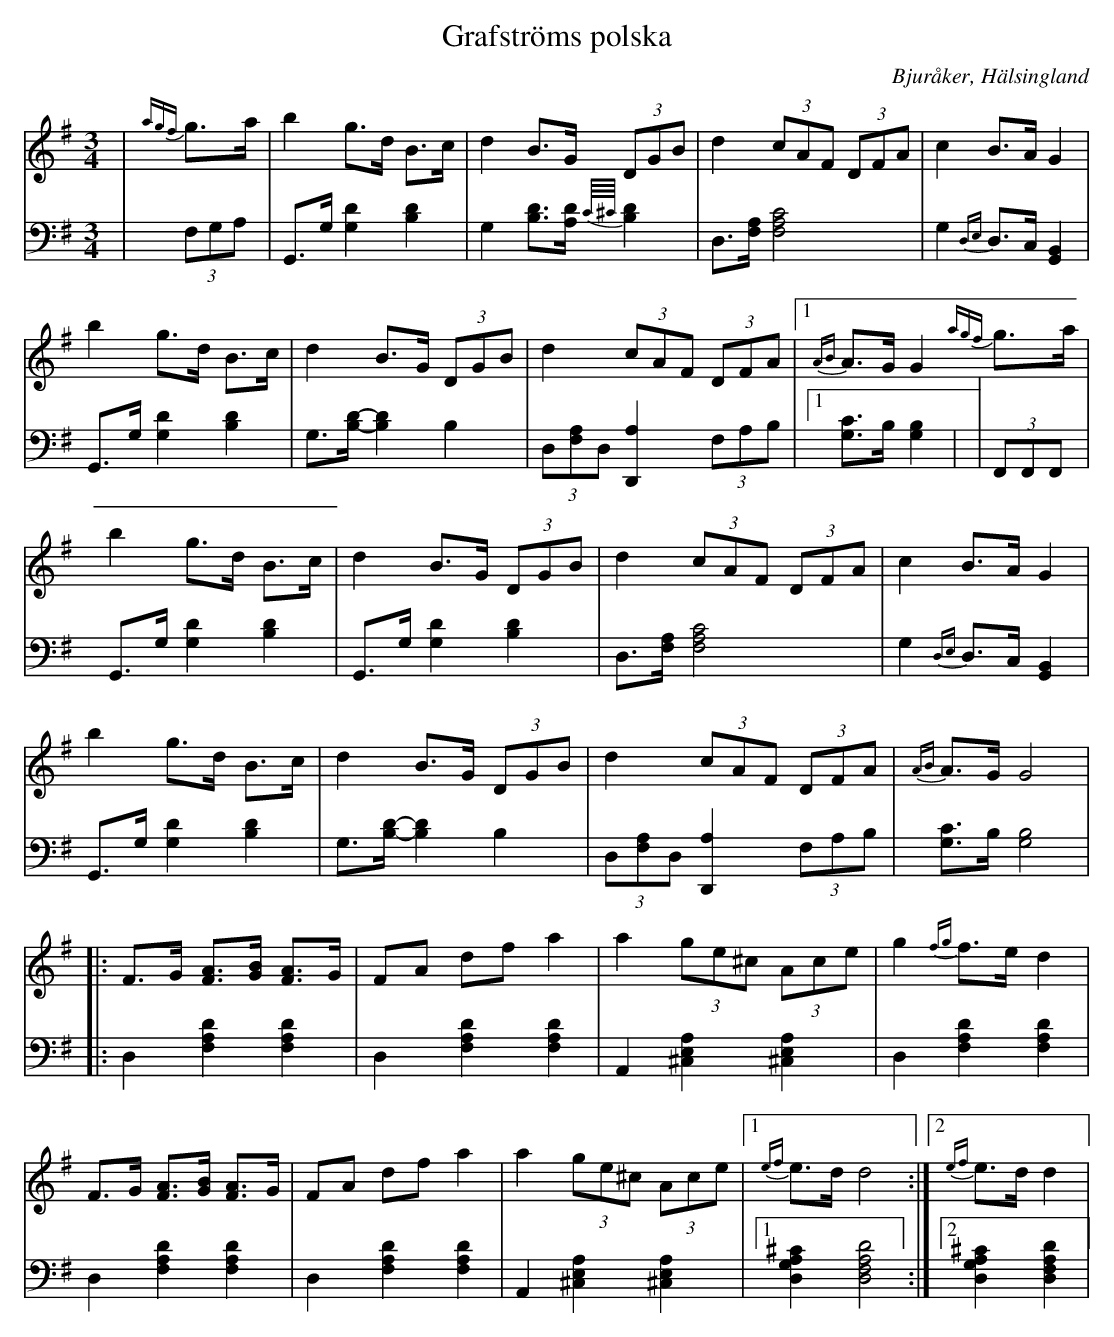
X:1
T: Grafströms polska
O: Bjuråker, Hälsingland
M: 3/4
L: 1/8
K: G
V:1
V:2
V: 1
|{agf}g>a|b2 g>d B>c|d2 B>G (3DGB|d2 (3cAF (3DFA|c2 B>A G2|
b2 g>d B>c|d2 B>G (3DGB|d2 (3cAF (3DFA|1 {AB}A>G G2{agf}g>a|
b2 g>d B>c|d2 B>G (3DGB|d2 (3cAF (3DFA|c2 B>A G2|
b2 g>d B>c|d2 B>G (3DGB|d2 (3cAF (3DFA|{AB}A>G G4|
|:F>G [FA]>[GB] [FA]>G |FA df a2 |a2 (3ge^c (3Ace |g2 {fg}f>e d2 |
F>G [FA]>[GB] [FA]>G |FA df a2 |a2 (3ge^c (3Ace |1 {ef}e>d d4:|2 {ef}e>d d2|
V:2 clef=bass
|(3F,G,A, | G,,>G, [G,2D2] [B,2D2]|G,2 [B,D]>[A,D] {C//^C//}[B,D]2|D,>[F,A,] [F,4A,4C4]| G,2 {D,E,}D,>C, [G,,2B,,2]|
 G,,>G, [G,2D2] [B,2D2]|G,>[B,D]-[B,2D2] B,2|(3D,[F,A,]D, [D,,2A,2] (3F,A,B,|1 [G,C]>B, [G,2B,2]|
|(3F,,F,,F,, | G,,>G, [G,2D2] [B,2D2]|G,,>G, [G,2D2] [B,2D2]|D,>[F,A,] [F,4A,4C4]| G,2 {D,E,}D,>C, [G,,2B,,2]|
 G,,>G, [G,2D2] [B,2D2]|G,>[B,D]-[B,2D2] B,2|(3D,[F,A,]D, [D,,2A,2] (3F,A,B,| [G,C]>B, [G,4B,4]|
|:D,2 [F,2A,2D2] [F,2A,2D2]|D,2 [F,2A,2D2] [F,2A,2D2]| A,,2 [^C,2E,2A,2] [^C,2E,2A,2]|D,2 [F,2A,2D2] [F,2A,2D2] |
D,2 [F,2A,2D2] [F,2A,2D2] | D,2 [F,2A,2D2] [F,2A,2D2] | A,,2 [^C,2E,2A,2] [^C,2E,2A,2]|1 [D,2G,2A,2^C2] [D,4F,4A,4D4]:|2 [D,2G,2A,2^C2] [D,2F,2A,2D2]|
